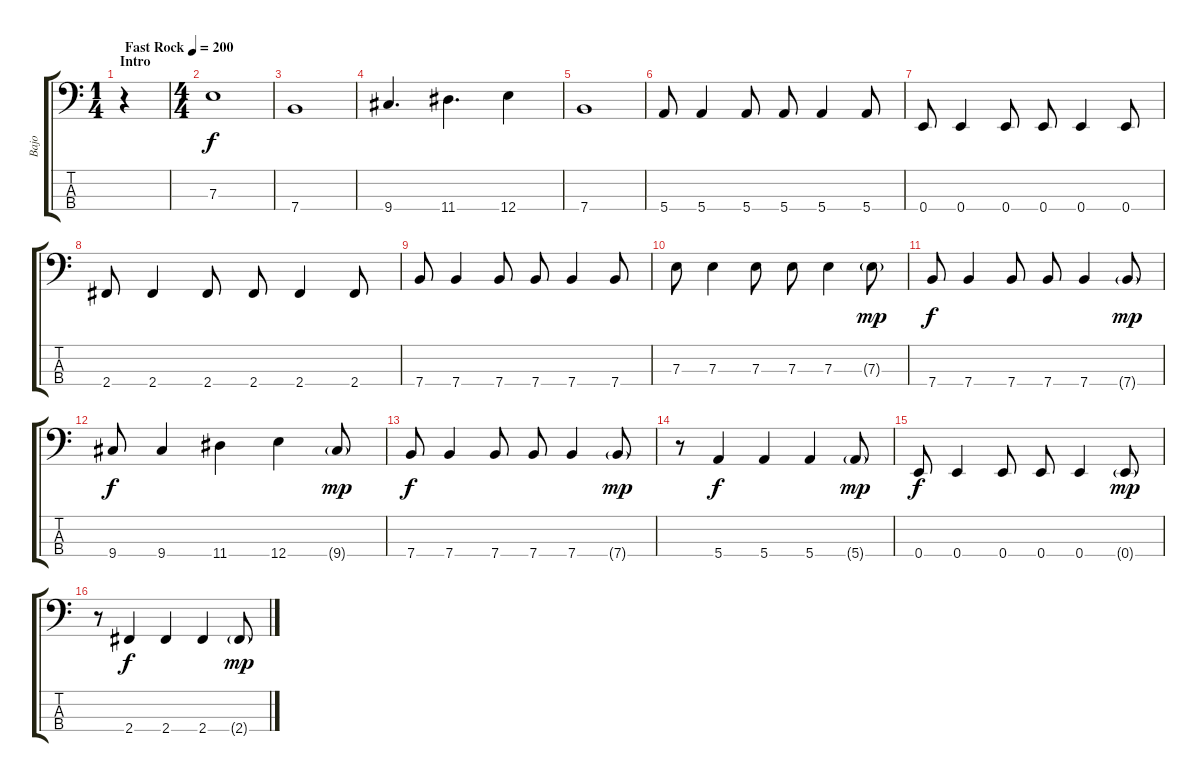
\track ("Bajo" "Bajo") {mute instrument electricbasspick}
\staff {score tabs}
\tuning (G2 D2 A1 E1) {hide}
\ts (1 4)
\section ("" "Intro")
\tempo (200 "Fast Rock")
\clef f4
\ks c
r.4{dy f instrument electricbasspick} |
\ts (4 4)
7.3.1 |
7.4.1 |
9.4.4{d} 11.4.4{d} 12.4.4 |
7.4.1 |
5.4.8 5.4.4 5.4.8 5.4.8 5.4.4 5.4.8 |
0.4.8 0.4.4 0.4.8 0.4.8 0.4.4 0.4.8 |
2.4.8 2.4.4 2.4.8 2.4.8 2.4.4 2.4.8 |
7.4.8 7.4.4 7.4.8 7.4.8 7.4.4 7.4.8 |
7.3.8 7.3.4 7.3.8 7.3.8 7.3.4 7.3{g}.8{dy mp} |
7.4.8{dy f} 7.4.4 7.4.8 7.4.8 7.4.4 7.4{g}.8{dy mp} |
9.4.8{dy f} 9.4.4 11.4.4 12.4.4 9.4{g}.8{dy mp} |
7.4.8{dy f} 7.4.4 7.4.8 7.4.8 7.4.4 7.4{g}.8{dy mp} |
r.8 5.4.4{dy f} 5.4.4 5.4.4 5.4{g}.8{dy mp} |
0.4.8{dy f} 0.4.4 0.4.8 0.4.8 0.4.4 0.4{g}.8{dy mp} |
r.8 2.4.4{dy f} 2.4.4 2.4.4 2.4{g}.8{dy mp}
